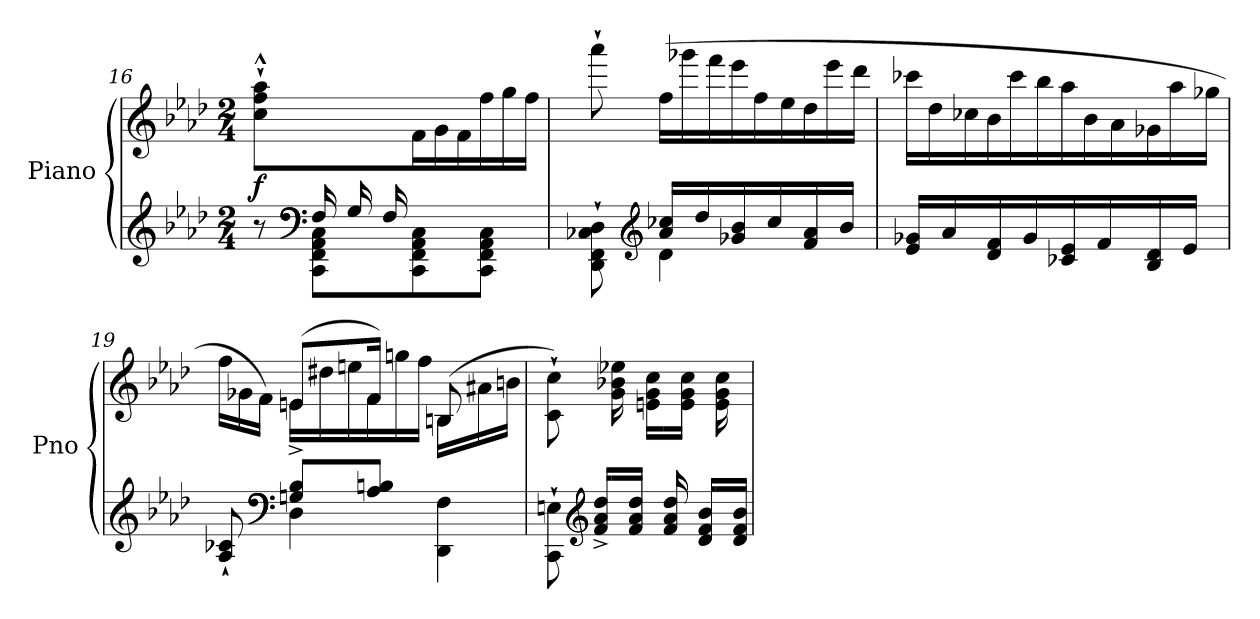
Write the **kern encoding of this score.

**kern	**kern	**dynam
*part1	*part1	*part1
*staff2	*staff1	*staff1/2
*I"Piano	*	*
*I'Pno	*	*
*clefG2	*clefG2	*
*k[b-e-a-d-]	*k[b-e-a-d-]	*
*M2/4	*M2/4	*
=16	=16	=16
*^	*	*
!	!	!	!LO:DY:b
8ryy	8r	8cc\`^^ 8ff\`^^ 8aa-\`^^	f
*clefF4	*	*	*
*Xtuplet	*	*	*
24F/LL	8CC\ 8FF\ 8AA-\ 8C\L	8ryy	.
24G/	.	.	.
24F/	.	.	.
*	*	*Xtuplet	*
4ryy	8CC\ 8FF\ 8AA-\ 8C\	24f\	.
.	.	24g\	.
.	.	24f\	.
.	8CC\ 8FF\ 8AA-\ 8C\J	24ff\	.
.	.	24gg\	.
.	.	24ff\JJ	.
=17	=17	=17	=17
8DD-\` 8FF\` 8C-X\` 8D-\`	8ryy	8aaa-`\	.
*clefG2	*	*	*
16a-/ 16cc-X/LL	4d-\	(>24ff\LL	.
.	.	24ggg-X\	.
16dd-/	.	.	.
.	.	24fff\	.
16g-X/ 16b-/	.	24eee-\	.
.	.	24ff\	.
16cc-/	.	.	.
.	.	24ee-\	.
16f/ 16a-/	8ryy	24dd-\	.
.	.	24eee-\	.
16b-/JJ	.	.	.
.	.	24ddd-\JJ	.
*v	*v	*	*
!!LO:LB:g=z
=18	=18	=18
16e-/ 16g-X/LL	24ccc-X\LL	.
.	24dd-\	.
16a-/	.	.
.	24cc-X\	.
16d-/ 16f/	24b-\	.
.	24ccc-\	.
16g-/	.	.
.	24bb-\	.
16c-X/ 16e-/	24aa-\	.
.	24b-\	.
16f/	.	.
.	24a-\	.
16B-/ 16d-/	24g-X\	.
.	24aa-\	.
16e-/JJ	.	.
.	24gg-X\JJ	.
=19	=19	=19
*^	*^	*
8A-/` 8c-X/`	8ryy	24ff\LL	8ryy	.
.	.	24g-X\	.	.
.	.	24f\JJ)	.	.
*clefF4	*	*	*	*
8Gn/^ 8B-/^L	4D-\	(>8en/L	24e\LL	.
.	.	.	24dd#X\	.
.	.	.	24een\	.
8A-/ 8Bn/J	.	16f/Jk)	24f\	.
.	.	.	24ggn\	.
.	.	16ryy	.	.
.	.	.	24ff\JJ	.
8DD-\ 8F\L	8ryy	(>8Bn/	24B\LL	.
.	.	.	24a#X\	.
.	.	.	24bn\JJ	.
*	*	*v	*v	*
=20	=20	=20	=20
8ryy	8CC\` 8En\`J	8c\` 8cc\`)	.
*clefG2	*	*	*
24f/^ 24a-/^ 24dd-/^LL	8ryy	24ryy	.
*	*	*MM90	*
24ryy	.	24g\ 24b-X\ 24ee-X\	.
24f/ 24a-/ 24dd-/JJ	.	24ryy	.
24ryy	8ryy	24en\ 24g\ 24cc\LL	.
24f/ 24a-/ 24dd-/	.	24ryy	.
*	*	*MM92	*
24ryy	.	24e\ 24g\ 24cc\JJ	.
24d-/ 24f/ 24b-/LL	8ryy	24ryy	.
24ryy	.	24e\ 24g\ 24cc\	.
24d-/ 24f/ 24b-/JJ	.	24ryy	.
*v	*v	*	*
=	=	=
*-	*-	*-
